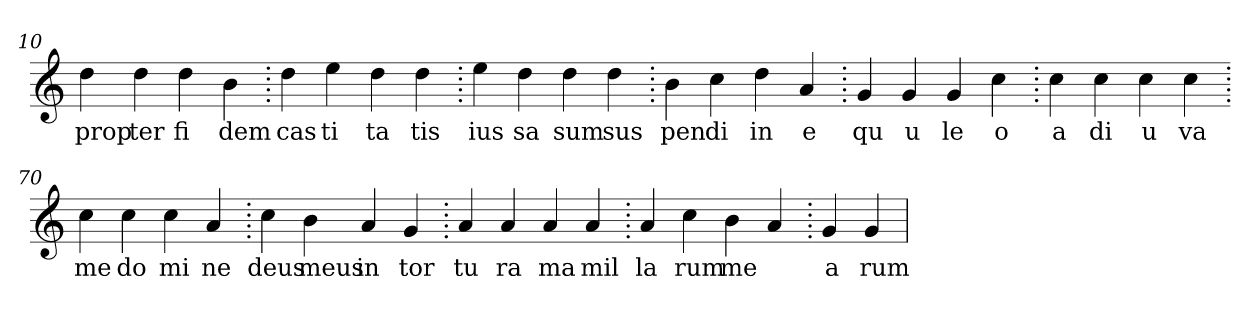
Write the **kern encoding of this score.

**kern	**text
*part1	*part1
*staff1	*staff1
*clefG2	*
=10.	=10.
4dd	prop
4dd	ter
4dd	fi
4b	dem
=20.	=20.
4dd	cas
4ee	ti
4dd	ta
4dd	tis
=30.	=30.
4ee	ius
4dd	sa
4dd	sum
4dd	sus
=40.	=40.
4b	pen
4cc	di
4dd	in
4a	e
=50.	=50.
4g	qu
4g	u
4g	le
4cc	o
=60.	=60.
4cc	a
4cc	di
4cc	u
4cc	va
=70.	=70.
4cc	me
4cc	do
4cc	mi
4a	ne
=80.	=80.
4cc	deus
4b	meus
4a	in
4g	tor
=90.	=90.
4a	tu
4a	ra
4a	ma
4a	mil
=100.	=100.
4a	la
4cc	rum
4b	me
4a	.
=110.	=110.
4g	a
4g	rum
=	=
*-	*-
